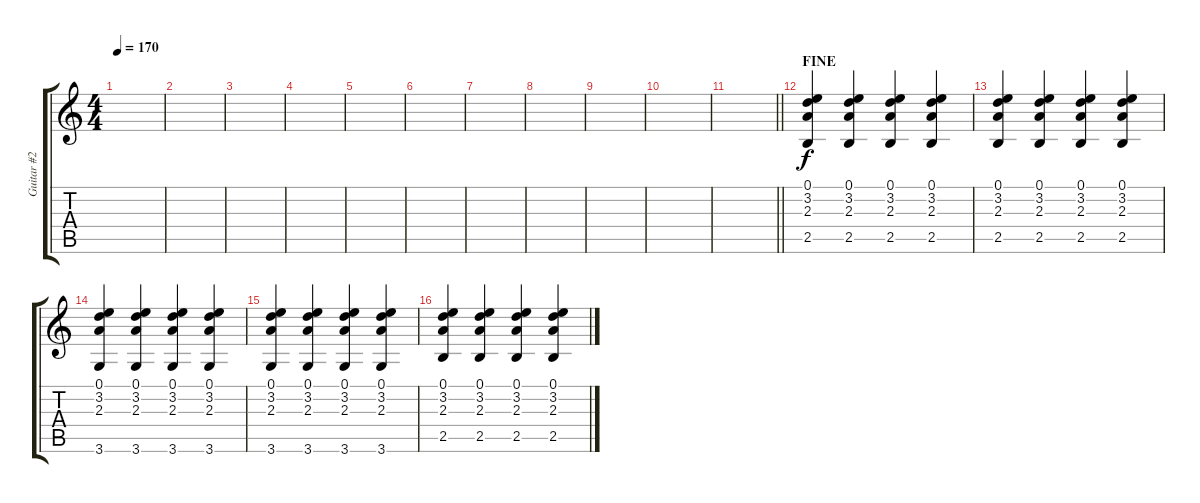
\track ("Guitar #2" "Guitar #2") {instrument distortionguitar}
\staff {score tabs}
\tuning (E4 B3 G3 D3 A2 E2) {hide}
\ts (4 4)
\tempo 170
\clef g2
\ks c
|
|
|
|
|
|
|
|
|
|
\barLineRight lightlight
|
\section ("" "FINE")
(0.1 3.2 2.3 2.5).4{dy f} (0.1 3.2 2.3 2.5).4 (0.1 3.2 2.3 2.5).4 (0.1 3.2 2.3 2.5).4 |
(0.1 3.2 2.3 2.5).4 (0.1 3.2 2.3 2.5).4 (0.1 3.2 2.3 2.5).4 (0.1 3.2 2.3 2.5).4 |
(0.1 3.2 2.3 3.6).4 (0.1 3.2 2.3 3.6).4 (0.1 3.2 2.3 3.6).4 (0.1 3.2 2.3 3.6).4 |
(0.1 3.2 2.3 3.6).4 (0.1 3.2 2.3 3.6).4 (0.1 3.2 2.3 3.6).4 (0.1 3.2 2.3 3.6).4 |
(0.1 3.2 2.3 2.5).4 (0.1 3.2 2.3 2.5).4 (0.1 3.2 2.3 2.5).4 (0.1 3.2 2.3 2.5).4
